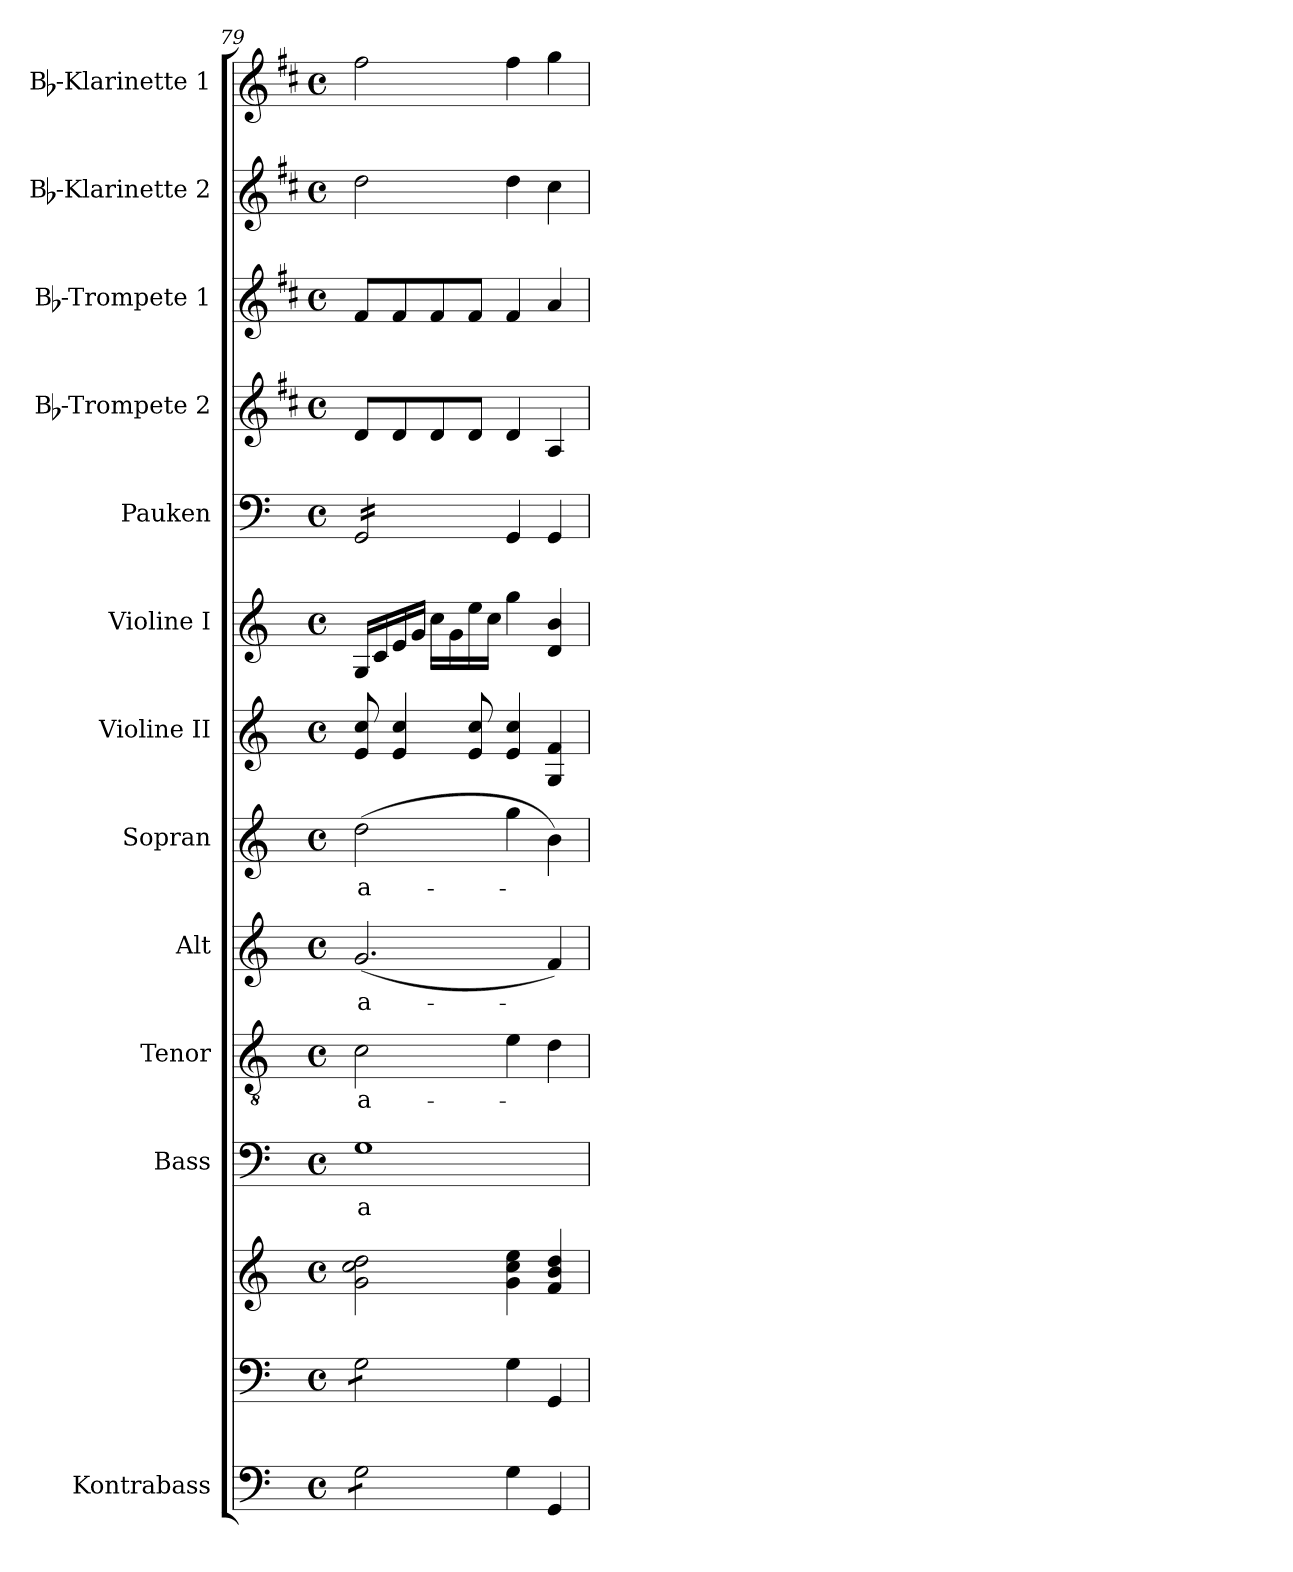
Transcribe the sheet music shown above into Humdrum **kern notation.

**kern	**kern	**kern	**kern	**text	**kern	**text	**kern	**text	**kern	**text	**kern	**kern	**kern	**kern	**kern	**kern	**kern
*part13	*part12	*part12	*part11	*part11	*part10	*part10	*part9	*part9	*part8	*part8	*part7	*part6	*part5	*part4	*part3	*part2	*part1
*staff14	*staff13	*staff12	*staff11	*staff11	*staff10	*staff10	*staff9	*staff9	*staff8	*staff8	*staff7	*staff6	*staff5	*staff4	*staff3	*staff2	*staff1
*I"Kontrabass	*	*	*I"Bass	*	*I"Tenor	*	*I"Alt	*	*I"Sopran	*	*I"Violine II	*I"Violine I	*I"Pauken	*I"Bb-Trompete 2	*I"Bb-Trompete 1	*I"Bb-Klarinette 2	*I"Bb-Klarinette 1
*I'Kb.	*	*	*I'B.	*	*I'T.	*	*I'A.	*	*I'S.	*	*I'Vl. II	*I'Vl. I	*I'Pk.	*I'Bb Trp. 2	*I'Bb Trp. 1	*I'Bb Kl. 2	*I'Bb Kl. 1
*clefF4	*clefF4	*clefG2	*clefF4	*	*clefGv2	*	*clefG2	*	*clefG2	*	*clefG2	*clefG2	*clefF4	*clefG2	*clefG2	*clefG2	*clefG2
*ITrd7c12	*	*	*	*	*	*	*	*	*	*	*	*	*	*ITrd1c2	*ITrd1c2	*ITrd1c2	*ITrd1c2
*k[]	*k[]	*k[]	*k[]	*	*k[]	*	*k[]	*	*k[]	*	*k[]	*k[]	*k[]	*k[]	*k[]	*k[]	*k[]
*C:	*C:	*C:	*C:	*	*C:	*	*C:	*	*C:	*	*C:	*C:	*C:	*C:	*C:	*C:	*C:
*M4/4	*M4/4	*M4/4	*M4/4	*	*M4/4	*	*M4/4	*	*M4/4	*	*M4/4	*M4/4	*M4/4	*M4/4	*M4/4	*M4/4	*M4/4
*met(c)	*met(c)	*met(c)	*met(c)	*	*met(c)	*	*met(c)	*	*met(c)	*	*met(c)	*met(c)	*met(c)	*met(c)	*met(c)	*met(c)	*met(c)
=79	=79	=79	=79	=79	=79	=79	=79	=79	=79	=79	=79	=79	=79	=79	=79	=79	=79
!	!	!	!	!LO:LY:b	!	!LO:LY:b	!	!LO:LY:b	!	!LO:LY:b	!	!	!	!	!	!	!
*tremolo	*	*	*	*	*	*	*	*	*	*	*	*	*	*	*	*	*
*	*tremolo	*	*	*	*	*	*	*	*	*	*	*	*	*	*	*	*
*	*	*	*	*	*	*	*	*	*	*	*	*	*tremolo	*	*	*	*
8GG\L	8G\L	2g\ 2cc\ 2dd\	1G	a-	2c\	a-	(<2.g/	a-	(>2dd\	a-	8e/ 8cc/	16G/LL	16GG/LL	8c/L	8e/L	2cc\	2ee\
.	.	.	.	.	.	.	.	.	.	.	.	16c/	16GG/	.	.	.	.
8GG\	8G\	.	.	.	.	.	.	.	.	.	4e/ 4cc/	16e/	16GG/	8c/	8e/	.	.
.	.	.	.	.	.	.	.	.	.	.	.	16g/JJ	16GG/	.	.	.	.
8GG\	8G\	.	.	.	.	.	.	.	.	.	.	16cc\LL	16GG/	8c/	8e/	.	.
.	.	.	.	.	.	.	.	.	.	.	.	16g\	16GG/	.	.	.	.
8GG\J	8G\J	.	.	.	.	.	.	.	.	.	8e/ 8cc/	16ee\	16GG/	8c/J	8e/J	.	.
*	*Xtremolo	*	*	*	*	*	*	*	*	*	*	*	*	*	*	*	*
*Xtremolo	*	*	*	*	*	*	*	*	*	*	*	*	*	*	*	*	*
.	.	.	.	.	.	.	.	.	.	.	.	16cc\JJ	16GG/JJ	.	.	.	.
*	*	*	*	*	*	*	*	*	*	*	*	*	*Xtremolo	*	*	*	*
4GG\	4G\	4g\ 4cc\ 4ee\	.	.	4e\	.	.	.	4gg\	.	4e/ 4cc/	4gg\	4GG/	4c/	4e/	4cc\	4ee\
4GGG/	4GG/	4f/ 4b/ 4dd/	.	.	4d\	.	4f/)	.	4b\)	.	4G/ 4f/	4d/ 4b/	4GG/	4G/	4g/	4b\	4ff\
=	=	=	=	=	=	=	=	=	=	=	=	=	=	=	=	=	=
*-	*-	*-	*-	*-	*-	*-	*-	*-	*-	*-	*-	*-	*-	*-	*-	*-	*-
